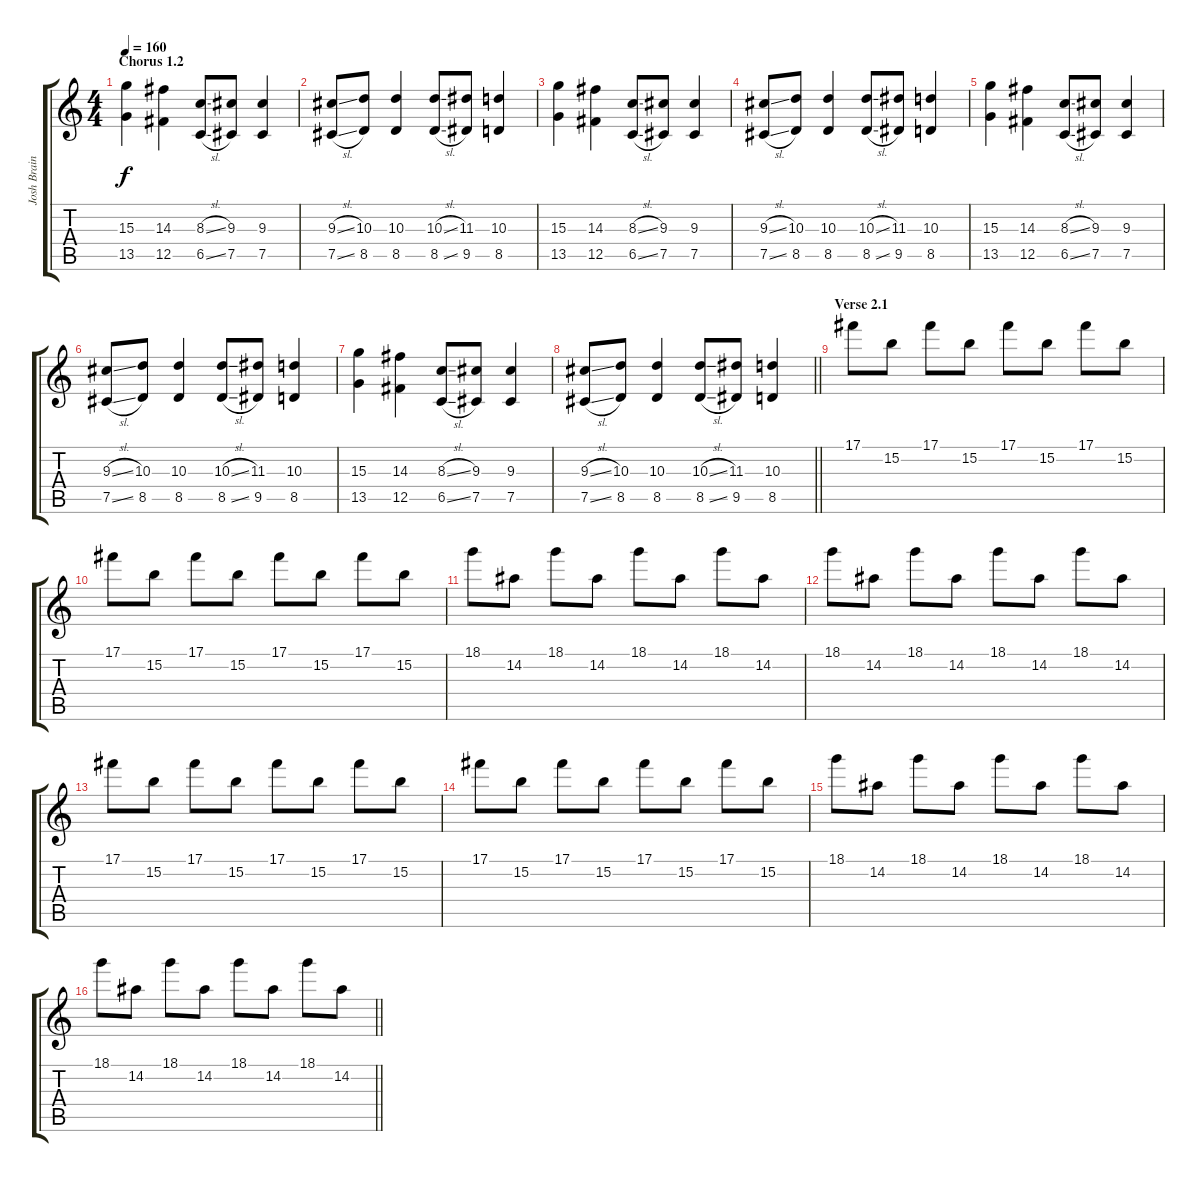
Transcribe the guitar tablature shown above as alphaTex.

\track ("Josh Brainard" "Josh Brain") {instrument distortionguitar}
\staff {score tabs}
\tuning (Db4 Ab3 E3 B2 Gb2 B1) {hide}
\ts (4 4)
\section ("" "Chorus 1.2")
\tempo 160
\clef g2
\ks c
(15.3 13.5).4{dy f volume 12} (14.3 12.5).4 (8.3{sl} 6.5{sl}).8 (9.3 7.5).8 (9.3 7.5).4 |
(9.3{sl} 7.5{sl}).8 (10.3 8.5).8 (10.3 8.5).4 (10.3{sl} 8.5{sl}).8 (11.3 9.5).8 (10.3 8.5).4 |
(15.3 13.5).4 (14.3 12.5).4 (8.3{sl} 6.5{sl}).8 (9.3 7.5).8 (9.3 7.5).4 |
(9.3{sl} 7.5{sl}).8 (10.3 8.5).8 (10.3 8.5).4 (10.3{sl} 8.5{sl}).8 (11.3 9.5).8 (10.3 8.5).4 |
(15.3 13.5).4 (14.3 12.5).4 (8.3{sl} 6.5{sl}).8 (9.3 7.5).8 (9.3 7.5).4 |
(9.3{sl} 7.5{sl}).8 (10.3 8.5).8 (10.3 8.5).4 (10.3{sl} 8.5{sl}).8 (11.3 9.5).8 (10.3 8.5).4 |
(15.3 13.5).4 (14.3 12.5).4 (8.3{sl} 6.5{sl}).8 (9.3 7.5).8 (9.3 7.5).4 |
\barLineRight lightlight
(9.3{sl} 7.5{sl}).8 (10.3 8.5).8 (10.3 8.5).4 (10.3{sl} 8.5{sl}).8 (11.3 9.5).8 (10.3 8.5).4 |
\section ("" "Verse 2.1")
17.1.8{volume 8} 15.2.8 17.1.8 15.2.8 17.1.8 15.2.8 17.1.8 15.2.8 |
17.1.8 15.2.8 17.1.8 15.2.8 17.1.8 15.2.8 17.1.8 15.2.8 |
18.1.8 14.2.8 18.1.8 14.2.8 18.1.8 14.2.8 18.1.8 14.2.8 |
18.1.8 14.2.8 18.1.8 14.2.8 18.1.8 14.2.8 18.1.8 14.2.8 |
17.1.8 15.2.8 17.1.8 15.2.8 17.1.8 15.2.8 17.1.8 15.2.8 |
17.1.8 15.2.8 17.1.8 15.2.8 17.1.8 15.2.8 17.1.8 15.2.8 |
18.1.8 14.2.8 18.1.8 14.2.8 18.1.8 14.2.8 18.1.8 14.2.8 |
\barLineRight lightlight
18.1.8 14.2.8 18.1.8 14.2.8 18.1.8 14.2.8 18.1.8 14.2.8
